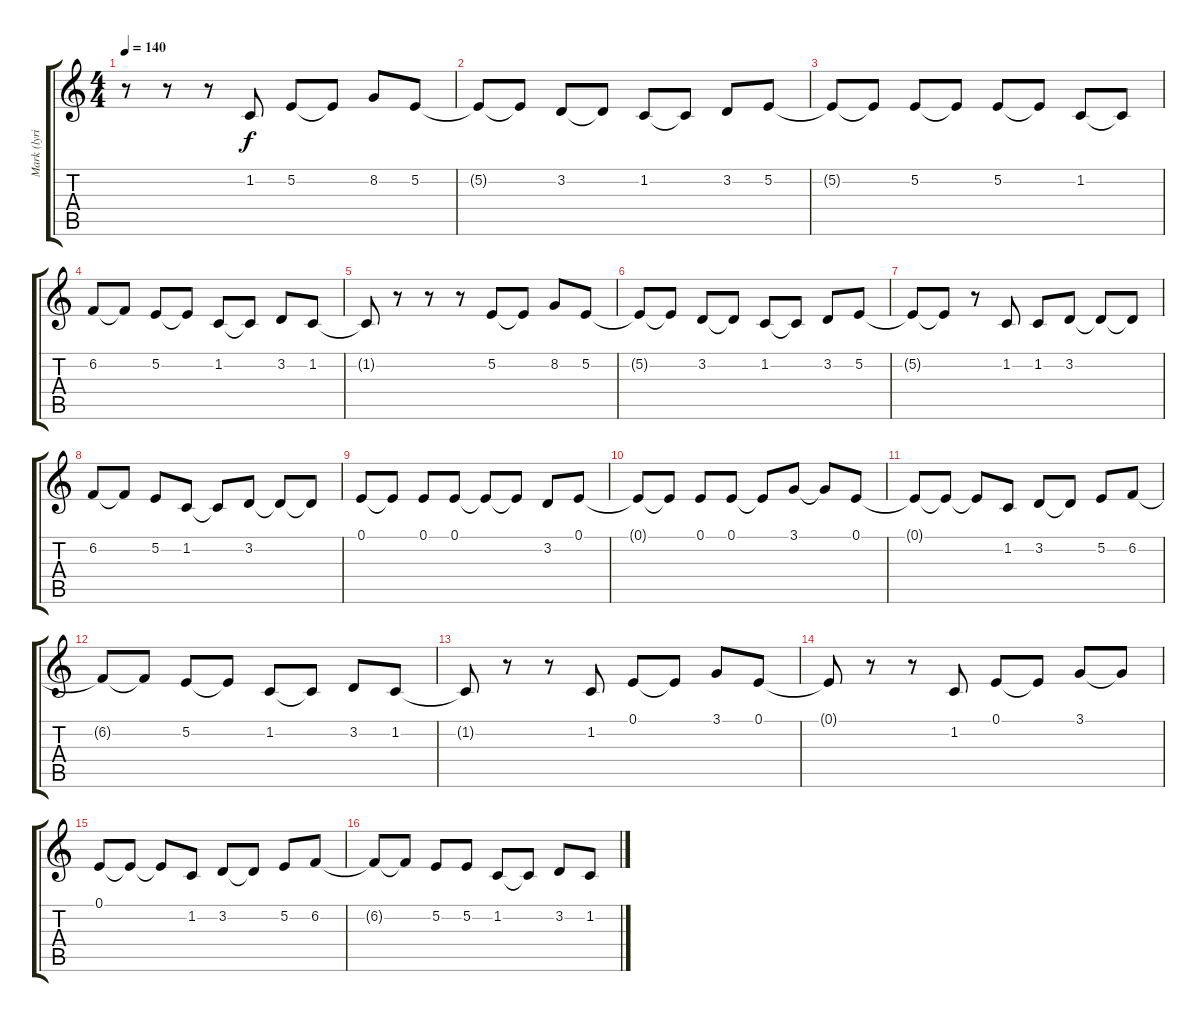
\track ("Mark (lyrics)" "Mark (lyri") {instrument oboe}
\staff {score tabs}
\tuning (E4 B3 G3 D3 A2 E2) {hide}
\ts (4 4)
\tempo 140
\clef g2
\ks c
r.8{dy f} r.8 r.8 1.2.8 5.2.8 5.2{t}.8 8.2.8 5.2.8 |
5.2{t}.8 5.2{t}.8 3.2.8 3.2{t}.8 1.2.8 1.2{t}.8 3.2.8 5.2.8 |
5.2{t}.8 5.2{t}.8 5.2.8 5.2{t}.8 5.2.8 5.2{t}.8 1.2.8 1.2{t}.8 |
6.2.8 6.2{t}.8 5.2.8 5.2{t}.8 1.2.8 1.2{t}.8 3.2.8 1.2.8 |
1.2{t}.8 r.8 r.8 r.8 5.2.8 5.2{t}.8 8.2.8 5.2.8 |
5.2{t}.8 5.2{t}.8 3.2.8 3.2{t}.8 1.2.8 1.2{t}.8 3.2.8 5.2.8 |
5.2{t}.8 5.2{t}.8 r.8 1.2.8 1.2.8 3.2.8 3.2{t}.8 3.2{t}.8 |
6.2.8 6.2{t}.8 5.2.8 1.2.8 1.2{t}.8 3.2.8 3.2{t}.8 3.2{t}.8 |
0.1.8 0.1{t}.8 0.1.8 0.1.8 0.1{t}.8 0.1{t}.8 3.2.8 0.1.8 |
0.1{t}.8 0.1{t}.8 0.1.8 0.1.8 0.1{t}.8 3.1.8 3.1{t}.8 0.1.8 |
0.1{t}.8 0.1{t}.8 0.1{t}.8 1.2.8 3.2.8 3.2{t}.8 5.2.8 6.2.8 |
6.2{t}.8 6.2{t}.8 5.2.8 5.2{t}.8 1.2.8 1.2{t}.8 3.2.8 1.2.8 |
1.2{t}.8 r.8 r.8 1.2.8 0.1.8 0.1{t}.8 3.1.8 0.1.8 |
0.1{t}.8 r.8 r.8 1.2.8 0.1.8 0.1{t}.8 3.1.8 3.1{t}.8 |
0.1.8 0.1{t}.8 0.1{t}.8 1.2.8 3.2.8 3.2{t}.8 5.2.8 6.2.8 |
6.2{t}.8 6.2{t}.8 5.2.8 5.2.8 1.2.8 1.2{t}.8 3.2.8 1.2.8
